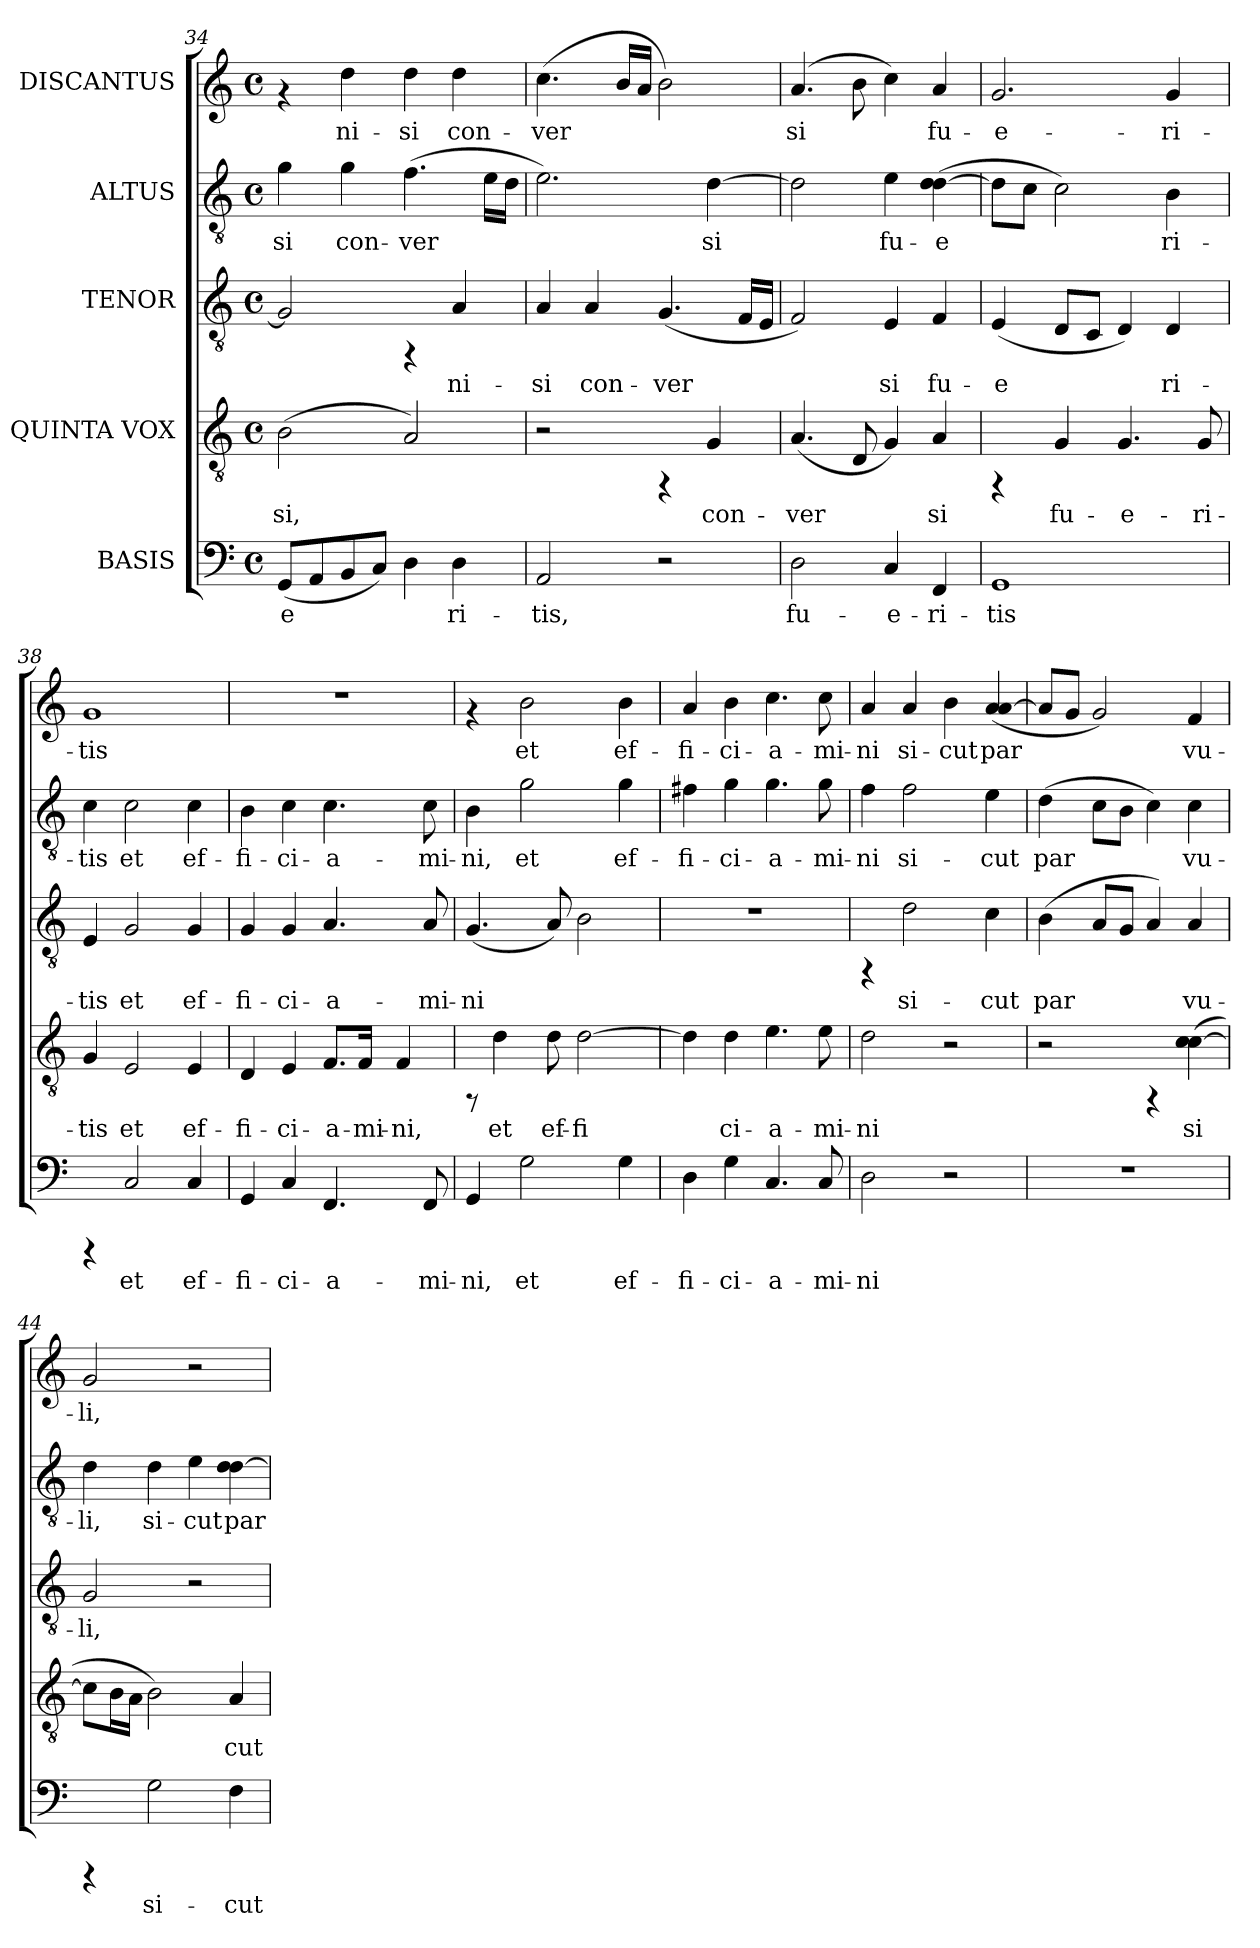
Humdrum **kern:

**kern	**text	**kern	**text	**kern	**text	**kern	**text	**kern	**text
*part5	*part5	*part4	*part4	*part3	*part3	*part2	*part2	*part1	*part1
*staff5	*staff5	*staff4	*staff4	*staff3	*staff3	*staff2	*staff2	*staff1	*staff1
*I"BASIS	*	*I"QUINTA VOX	*	*I"TENOR	*	*I"ALTUS	*	*I"DISCANTUS	*
*clefF4	*	*clefGv2	*	*clefGv2	*	*clefGv2	*	*clefG2	*
*k[]	*	*k[]	*	*k[]	*	*k[]	*	*k[]	*
*C:	*	*C:	*	*C:	*	*C:	*	*C:	*
*M4/4	*	*M4/4	*	*M4/4	*	*M4/4	*	*M4/4	*
*met(c)	*	*met(c)	*	*met(c)	*	*met(c)	*	*met(c)	*
=34	=34	=34	=34	=34	=34	=34	=34	=34	=34
!	!LO:LY:b:cj	!	!LO:LY:b:cj	!	!LO:LY:b:rj	!	!LO:LY:b:cj	!	!
(>8GG/L	-e-	(>2B\	-si,	2G/]	.	4g\	-si	4rf	.
!	!LO:LY:b:cj	!	!	!	!	!	!	!	!
8AA/	--	.	.	.	.	.	.	.	.
!	!LO:LY:b:cj	!	!	!	!	!	!LO:LY:b:cj	!	!LO:LY:b
8BB/	--	.	.	.	.	4g\	con-	4dd\	ni-
!	!LO:LY:b:cj	!	!	!	!	!	!	!	!
8C/J)	--	.	.	.	.	.	.	.	.
!	!LO:LY:b:cj	!	!LO:LY:b:cj	!	!	!	!LO:LY:b:cj	!	!LO:LY:b
4D\	--	2A/)	.	4rFF	.	(>4.f\	-ver-	4dd\	-si
!	!LO:LY:b:cj	!	!	!	!LO:LY:b:rj	!	!	!	!LO:LY:b
4D\	-ri-	.	.	4A/	ni-	.	.	4dd\	con-
!	!	!	!	!	!	!	!LO:LY:b:cj	!	!
.	.	.	.	.	.	16e\L	--	.	.
!	!	!	!	!	!	!	!LO:LY:b:cj	!	!
.	.	.	.	.	.	16d\J	--	.	.
=35	=35	=35	=35	=35	=35	=35	=35	=35	=35
!	!LO:LY:b:cj	!	!	!	!LO:LY:b:rj	!	!LO:LY:b:cj	!	!LO:LY:b
2AA/	-tis,	2r	.	4A/	-si	2.e\)	--	(>4.cc\	-ver-
!	!	!	!	!	!LO:LY:b:rj	!	!	!	!
.	.	.	.	4A/	con-	.	.	.	.
!	!	!	!	!	!	!	!	!	!LO:LY:b
.	.	.	.	.	.	.	.	16b/L	--
!	!	!	!	!	!	!	!	!	!LO:LY:b
.	.	.	.	.	.	.	.	16a/J	--
!	!	!	!	!	!LO:LY:b:rj	!	!	!	!LO:LY:b
2r	.	4rFF	.	(<4.G/	-ver-	.	.	2b\)	--
!	!	!	!LO:LY:b:cj	!	!	!	!LO:LY:b:cj	!	!
.	.	4G/	con-	.	.	[>4d\	-si	.	.
!	!	!	!	!	!LO:LY:b:rj	!	!	!	!
.	.	.	.	16F/L	--	.	.	.	.
!	!	!	!	!	!LO:LY:b:rj	!	!	!	!
.	.	.	.	16E/J	--	.	.	.	.
=36	=36	=36	=36	=36	=36	=36	=36	=36	=36
!	!LO:LY:b:cj	!	!LO:LY:b:cj	!	!LO:LY:b:rj	!	!LO:LY:b:cj	!	!LO:LY:b
2D\	fu-	(<4.A/	-ver-	2F/)	--	2d\]	.	(>4.a/	-si
!	!	!	!LO:LY:b:cj	!	!	!	!	!	!LO:LY:b
.	.	8D/	--	.	.	.	.	8b\	.
!	!LO:LY:b:cj	!	!LO:LY:b:cj	!	!LO:LY:b:rj	!	!LO:LY:b:cj	!	!LO:LY:b
4C/	-e-	4G/)	--	4E/	-si	4e\	fu-	4cc\)	.
!	!LO:LY:b:cj	!	!LO:LY:b:cj	!	!LO:LY:b:rj	!	!LO:LY:b:cj	!	!LO:LY:b
4FF/	-ri-	4A/	-si	4F/	fu-	(>4d\ [>4d\	-e-	4a/	fu-
=37	=37	=37	=37	=37	=37	=37	=37	=37	=37
!	!LO:LY:b:cj	!	!	!	!LO:LY:b:rj	!	!LO:LY:b:cj	!	!LO:LY:b
1GG	-tis	4rFF	.	(<4E/	-e-	8d\L]	--	2.g/	-e-
!	!	!	!	!	!	!	!LO:LY:b:cj	!	!
.	.	.	.	.	.	8c\J	--	.	.
!	!	!	!LO:LY:b:cj	!	!LO:LY:b:rj	!	!LO:LY:b:cj	!	!
.	.	4G/	fu-	8D/L	--	2c\)	--	.	.
!	!	!	!	!	!LO:LY:b:rj	!	!	!	!
.	.	.	.	8C/J	--	.	.	.	.
!	!	!	!LO:LY:b:cj	!	!LO:LY:b:rj	!	!	!	!
.	.	4.G/	-e-	4D/)	--	.	.	.	.
!	!	!	!	!	!LO:LY:b:rj	!	!LO:LY:b:cj	!	!LO:LY:b
.	.	.	.	4D/	-ri-	4B\	-ri-	4g/	-ri-
!	!	!	!LO:LY:b:cj	!	!	!	!	!	!
.	.	8G/	-ri-	.	.	.	.	.	.
=38	=38	=38	=38	=38	=38	=38	=38	=38	=38
!	!	!	!LO:LY:b:cj	!	!LO:LY:b:rj	!	!LO:LY:b:cj	!	!LO:LY:b
4rCCC	.	4G/	-tis	4E/	-tis	4c\	-tis	1g	-tis
!	!LO:LY:b:cj	!	!LO:LY:b:cj	!	!LO:LY:b:rj	!	!LO:LY:b:cj	!	!
2C/	et	2E/	et	2G/	et	2c\	et	.	.
!	!LO:LY:b:cj	!	!LO:LY:b:cj	!	!LO:LY:b:rj	!	!LO:LY:b:cj	!	!
4C/	ef-	4E/	ef-	4G/	ef-	4c\	ef-	.	.
=39	=39	=39	=39	=39	=39	=39	=39	=39	=39
!	!LO:LY:b:cj	!	!LO:LY:b:cj	!	!LO:LY:b:rj	!	!LO:LY:b:cj	!	!
4GG/	-fi-	4D/	-fi-	4G/	-fi-	4B\	-fi-	1r	.
!	!LO:LY:b:cj	!	!LO:LY:b:cj	!	!LO:LY:b:rj	!	!LO:LY:b:cj	!	!
4C/	-ci-	4E/	-ci-	4G/	-ci-	4c\	-ci-	.	.
!	!LO:LY:b:cj	!	!LO:LY:b:cj	!	!LO:LY:b:rj	!	!LO:LY:b:cj	!	!
4.FF/	-a-	8.F/L	-a-	4.A/	-a-	4.c\	-a-	.	.
!	!	!	!LO:LY:b:cj	!	!	!	!	!	!
.	.	16F/J	-mi-	.	.	.	.	.	.
!	!	!	!LO:LY:b:cj	!	!	!	!	!	!
.	.	4F/	-ni,	.	.	.	.	.	.
!	!LO:LY:b:cj	!	!	!	!LO:LY:b:rj	!	!LO:LY:b:cj	!	!
8FF/	-mi-	.	.	8A/	-mi-	8c\	-mi-	.	.
!!LO:PB:g=z
=40	=40	=40	=40	=40	=40	=40	=40	=40	=40
!	!LO:LY:b:cj	!	!	!	!LO:LY:b:rj	!	!LO:LY:b:cj	!	!
4GG/	-ni,	8rFF	.	(>4.G/	-ni	4B\	-ni,	4rf	.
!	!	!	!LO:LY:b:cj	!	!	!	!	!	!
.	.	4d\	et	.	.	.	.	.	.
!	!LO:LY:b:cj	!	!	!	!	!	!LO:LY:b:cj	!	!LO:LY:b
2G\	et	.	.	.	.	2g\	et	2b\	et
!	!	!	!LO:LY:b:cj	!	!LO:LY:b:rj	!	!	!	!
.	.	8d\	ef-	8A/)	.	.	.	.	.
!	!	!	!LO:LY:b:cj	!	!LO:LY:b:rj	!	!	!	!
.	.	[>2d\	-fi-	2B\	.	.	.	.	.
!	!LO:LY:b:cj	!	!	!	!	!	!LO:LY:b:cj	!	!LO:LY:b
4G\	ef-	.	.	.	.	4g\	ef-	4b\	ef-
=41	=41	=41	=41	=41	=41	=41	=41	=41	=41
!	!LO:LY:b:cj	!	!LO:LY:b:cj	!	!	!	!LO:LY:b:cj	!	!LO:LY:b
4D\	-fi-	4d\]	--	1r	.	4f#X\	-fi-	4a/	-fi-
!	!LO:LY:b:cj	!	!LO:LY:b:cj	!	!	!	!LO:LY:b:cj	!	!LO:LY:b
4G\	-ci-	4d\	-ci-	.	.	4g\	-ci-	4b\	-ci-
!	!LO:LY:b:cj	!	!LO:LY:b:cj	!	!	!	!LO:LY:b:cj	!	!LO:LY:b
4.C/	-a-	4.e\	-a-	.	.	4.g\	-a-	4.cc\	-a-
!	!LO:LY:b:cj	!	!LO:LY:b:cj	!	!	!	!LO:LY:b:cj	!	!LO:LY:b
8C/	-mi-	8e\	-mi-	.	.	8g\	-mi-	8cc\	-mi-
=42	=42	=42	=42	=42	=42	=42	=42	=42	=42
!	!LO:LY:b:cj	!	!LO:LY:b:cj	!	!	!	!LO:LY:b:cj	!	!LO:LY:b
2D\	-ni	2d\	-ni	4rFF	.	4f\	-ni	4a/	-ni
!	!	!	!	!	!LO:LY:b:rj	!	!LO:LY:b:cj	!	!LO:LY:b
.	.	.	.	2d\	si-	2f\	si-	4a/	si-
!	!	!	!	!	!	!	!	!	!LO:LY:b
2r	.	2r	.	.	.	.	.	4b\	-cut
!	!	!	!	!	!LO:LY:b:rj	!	!LO:LY:b:cj	!	!LO:LY:b
.	.	.	.	4c\	-cut	4e\	-cut	(<4a/ [<4a/	par-
=43	=43	=43	=43	=43	=43	=43	=43	=43	=43
!	!	!	!	!	!LO:LY:b:rj	!	!LO:LY:b:cj	!	!LO:LY:b
1r	.	2r	.	(>4B\	par-	(>4d\	par-	8a/L]	--
!	!	!	!	!	!	!	!	!	!LO:LY:b
.	.	.	.	.	.	.	.	8g/J	--
!	!	!	!	!	!LO:LY:b:rj	!	!LO:LY:b:cj	!	!LO:LY:b
.	.	.	.	8A/L	--	8c\L	--	2g/)	--
!	!	!	!	!	!LO:LY:b:rj	!	!LO:LY:b:cj	!	!
.	.	.	.	8G/J	--	8B\J	--	.	.
!	!	!	!	!	!LO:LY:b:rj	!	!LO:LY:b:cj	!	!
.	.	4rFF	.	4A/)	--	4c\)	--	.	.
!	!	!	!LO:LY:b:cj	!	!LO:LY:b:rj	!	!LO:LY:b:cj	!	!LO:LY:b
.	.	(>4c\ [>4c\	si-	4A/	-vu-	4c\	-vu-	4f/	-vu-
=44	=44	=44	=44	=44	=44	=44	=44	=44	=44
!	!	!	!LO:LY:b:cj	!	!LO:LY:b:rj	!	!LO:LY:b:cj	!	!LO:LY:b
4rCCC	.	8c\L]	--	2G/	-li,	4d\	-li,	2g/	-li,
!	!	!	!LO:LY:b:cj	!	!	!	!	!	!
.	.	16B\	--	.	.	.	.	.	.
!	!	!	!LO:LY:b:cj	!	!	!	!	!	!
.	.	16A\J	--	.	.	.	.	.	.
!	!LO:LY:b:cj	!	!LO:LY:b:cj	!	!	!	!LO:LY:b:cj	!	!
2G\	si-	2B\)	--	.	.	4d\	si-	.	.
!	!	!	!	!	!	!	!LO:LY:b:cj	!	!
.	.	.	.	2r	.	4e\	-cut	2r	.
!	!LO:LY:b:cj	!	!LO:LY:b:cj	!	!	!	!LO:LY:b:cj	!	!
4F\	-cut	4A/	-cut	.	.	4d\ [>4d\	par-	.	.
=	=	=	=	=	=	=	=	=	=
*-	*-	*-	*-	*-	*-	*-	*-	*-	*-
